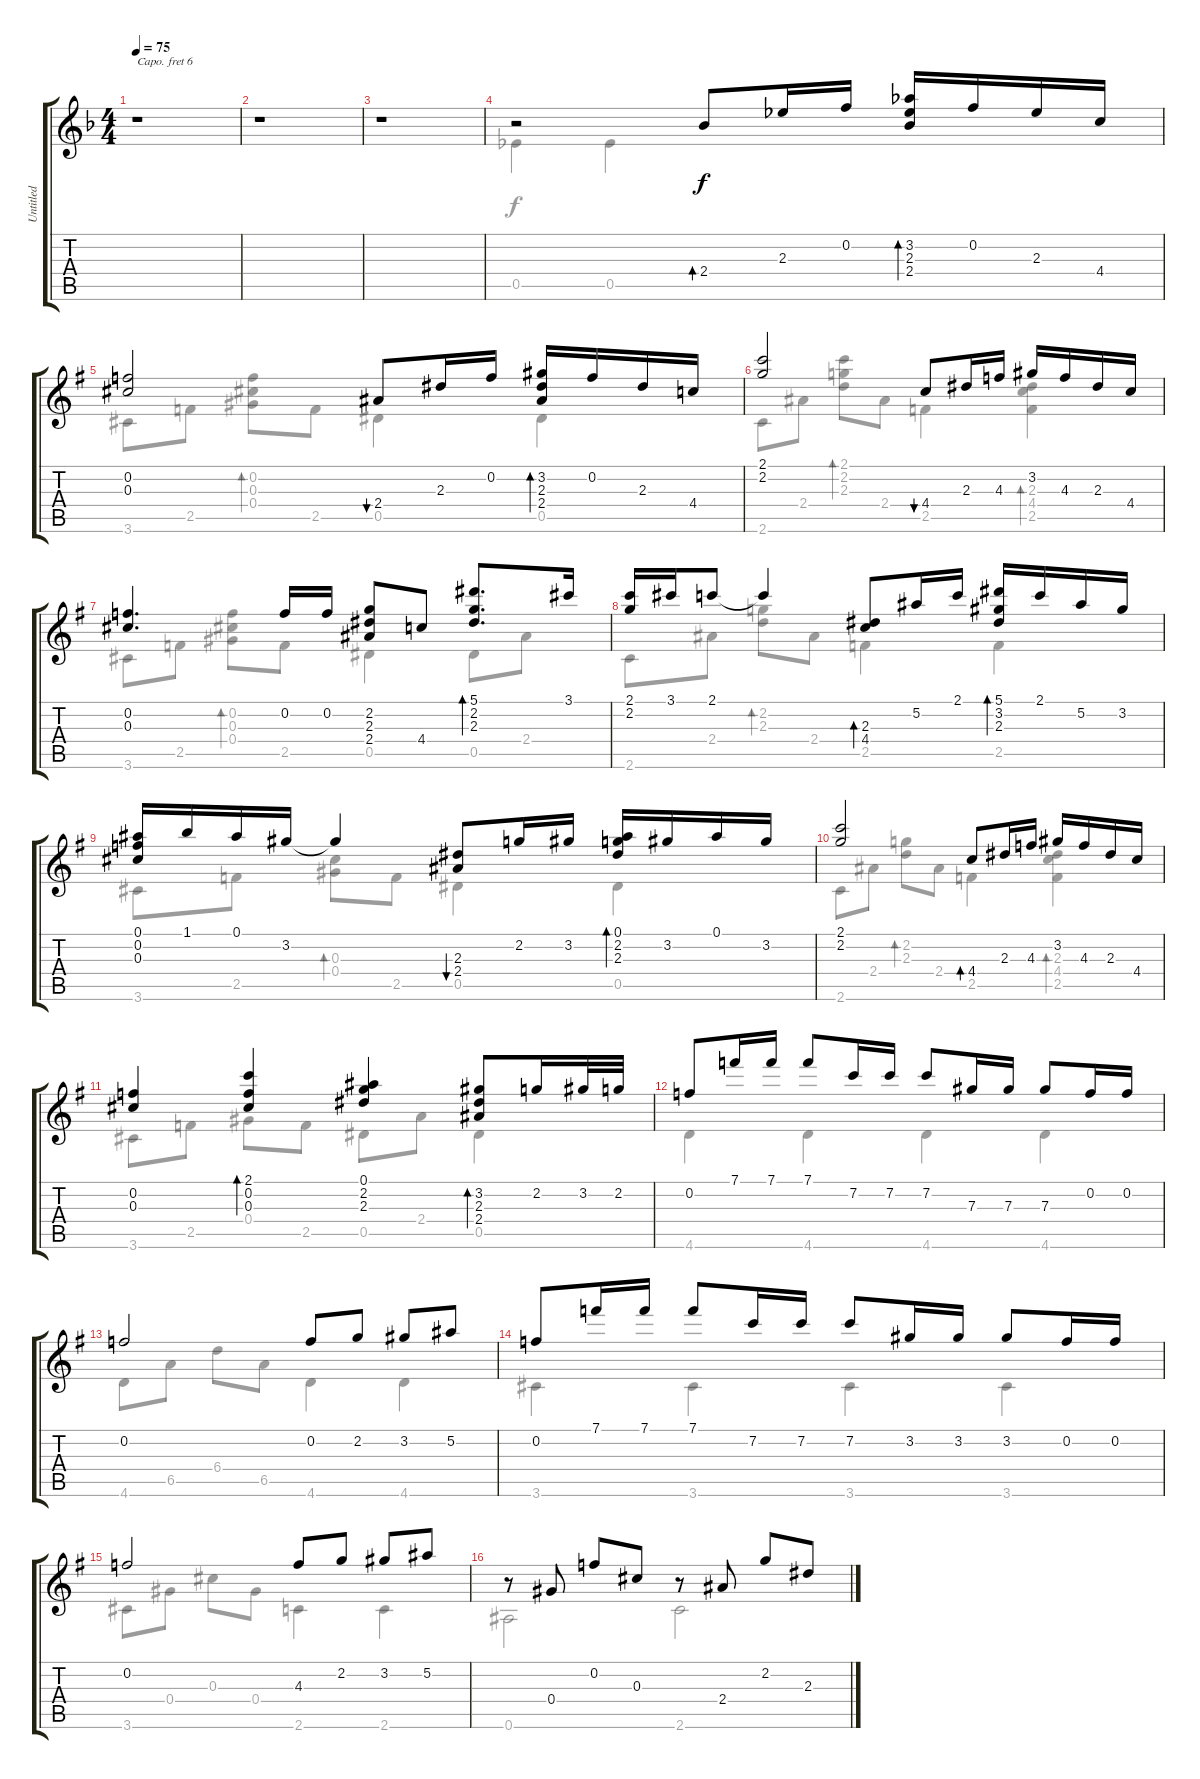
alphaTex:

\track ("Untitled" "Untitled") {instrument acousticguitarnylon}
\staff {score tabs}
\capo 6
\tuning (E4 B3 G3 D3 A2 E2) {hide}
\voice
\ts (4 4)
\tempo 75
\clef g2
\ks f
r.1{dy f} |
r.1 |
r.1 |
r.2 2.4.8{bd 30} 2.3.16 0.2.16 (3.2 2.3 2.4).16{bd 30} 0.2.16 2.3.16 4.4.16 |
\ks g
(0.2 0.3).2 2.4.8{bu 30} 2.3.16 0.2.16 (3.2 2.3 2.4).16{bd 30} 0.2.16 2.3.16 4.4.16 |
(2.1 2.2).2 4.4.8{bu 30} 2.3.16 4.3.16 3.2.16 4.3.16 2.3.16 4.4.16 |
(0.2 0.3).4{d} 0.2.16 0.2.16 (2.2 2.3 2.4).8 4.4.8 (5.1 2.2 2.3).8{d bd 30} 3.1.16 |
(2.1 2.2).16 3.1.16 2.1.8 2.1{t}.4 (2.3 4.4).8{bd 30} 5.2.16 2.1.16 (5.1 3.2 2.3).16{bd 30} 2.1.16 5.2.16 3.2.16 |
(0.1 0.2 0.3).16 1.1.16 0.1.16 3.2.16 3.2{t}.4 (2.3 2.4).8{bu 30} 2.2.16 3.2.16 (0.1 2.2 2.3).16{bd 30} 3.2.16 0.1.16 3.2.16 |
(2.1 2.2).2 4.4.8{bd 30} 2.3.16 4.3.16 3.2.16 4.3.16 2.3.16 4.4.16 |
(0.2 0.3).4 (2.1 0.2 0.3).4{bd 30} (0.1 2.2 2.3).4 (3.2 2.3 2.4).8{bd 30} 2.2.16 3.2.32 2.2.32 |
0.2.8 7.1.16 7.1.16 7.1.8 7.2.16 7.2.16 7.2.8 7.3.16 7.3.16 7.3.8 0.2.16 0.2.16 |
0.2.2 0.2.8 2.2.8 3.2.8 5.2.8 |
0.2.8 7.1.16 7.1.16 7.1.8 7.2.16 7.2.16 7.2.8 3.2.16 3.2.16 3.2.8 0.2.16 0.2.16 |
0.2.2 4.3.8 2.2.8 3.2.8 5.2.8 |
r.8 0.4.8 0.2.8 0.3.8 r.8 2.4.8 2.2.8 2.3.8
\voice
\clef g2
\ottava regular
\simile none
\ks f
|
|
|
0.5.4 0.5.4 |
\ks g
3.6.8 2.5.8 (0.2 0.3 0.4).8{bd 30} 2.5.8 0.5.4 0.5.4 |
2.6.8 2.4.8 (2.1 2.2 2.3).8{bd 30} 2.4.8 2.5.4 (2.3 4.4 2.5).4{bd 30} |
3.6.8 2.5.8 (0.2 0.3 0.4).8{bd 30} 2.5.8 0.5.4 0.5.8 2.4.8 |
2.6.8 2.4.8 (2.2 2.3).8{bd 30} 2.4.8 2.5.4 2.5.4 |
3.6.8 2.5.8 (0.3 0.4).8{bd 30} 2.5.8 0.5.4 0.5.4 |
2.6.8 2.4.8 (2.2 2.3).8{bd 30} 2.4.8 2.5.4 (2.3 4.4 2.5).4{bd 30} |
3.6.8 2.5.8 0.4.8 2.5.8 0.5.8 2.4.8 0.5.4 |
4.6.4 4.6.4 4.6.4 4.6.4 |
4.6.8 6.5.8 6.4.8 6.5.8 4.6.4 4.6.4 |
3.6.4 3.6.4 3.6.4 3.6.4 |
3.6.8 0.4.8 0.3.8 0.4.8 2.6.4 2.6.4 |
0.6.2 2.6.2
